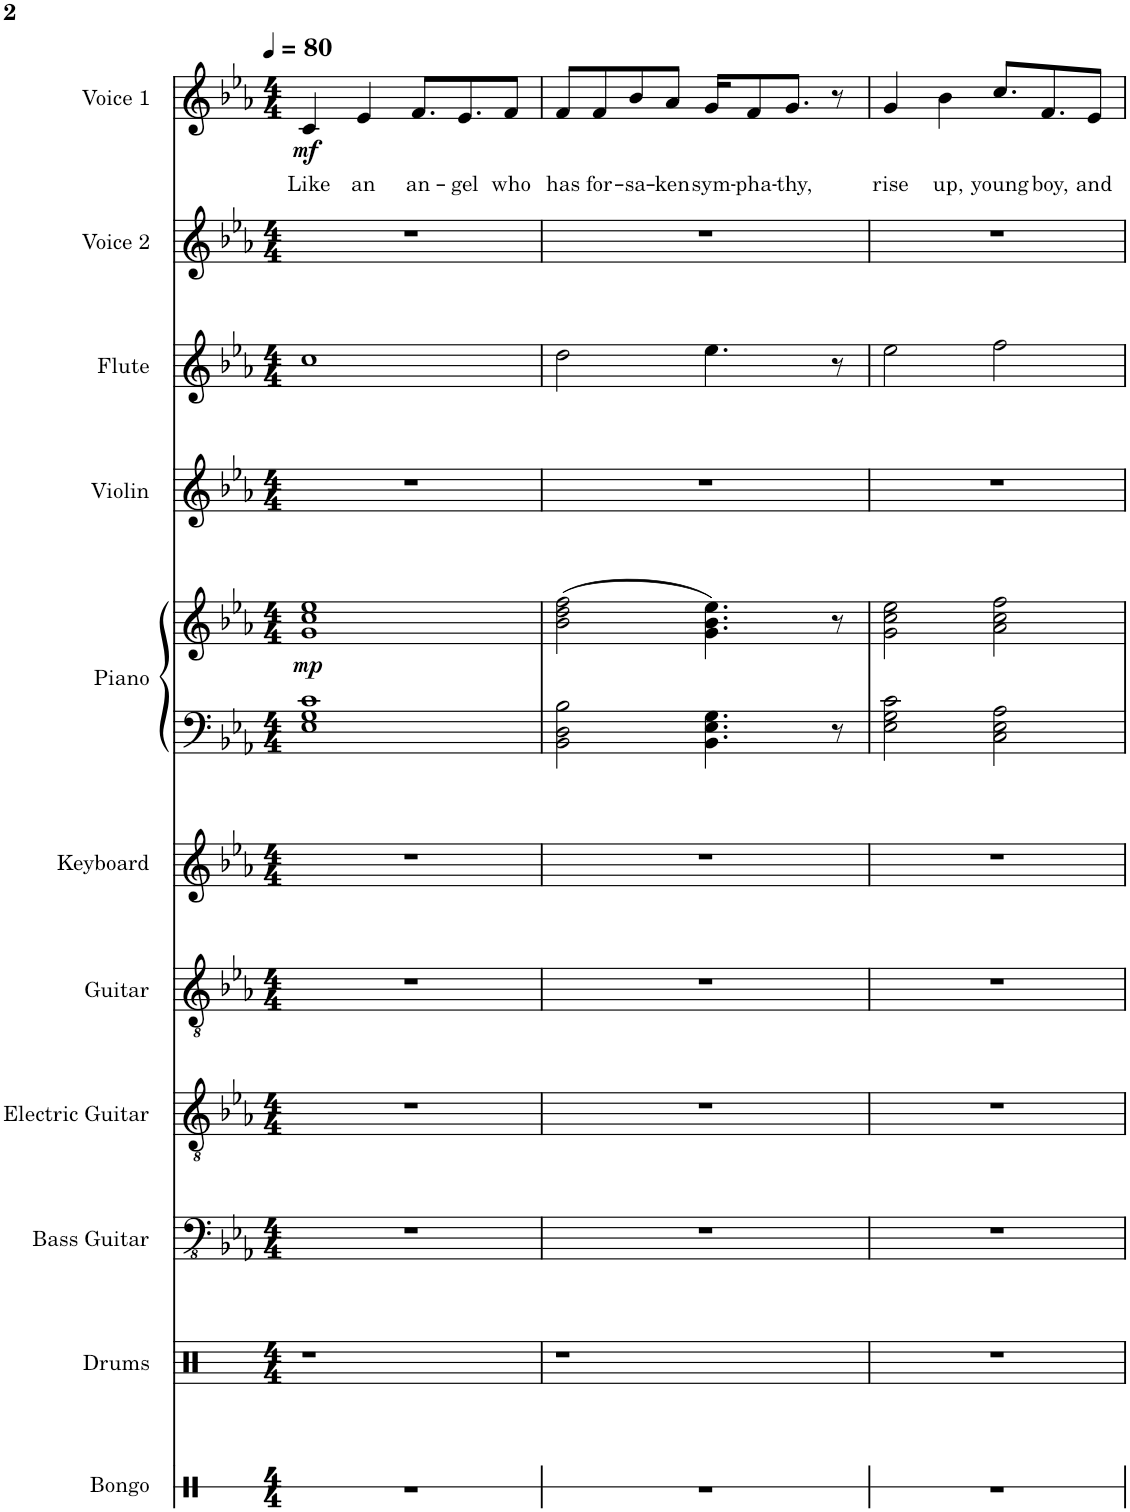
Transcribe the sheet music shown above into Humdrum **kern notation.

**kern	**kern	**kern	**kern	**kern	**kern	**kern	**kern	**dynam	**kern	**kern	**kern	**kern	**text	**dynam
*part11	*part10	*part9	*part8	*part7	*part6	*part5	*part5	*part5	*part4	*part3	*part2	*part1	*part1	*part1
*staff12	*staff11	*staff10	*staff9	*staff8	*staff7	*staff6	*staff5	*staff5/6	*staff4	*staff3	*staff2	*staff1	*staff1	*staff1
*I"Bongo	*I"Drums	*I"Bass Guitar	*I"Electric Guitar	*I"Guitar	*I"Keyboard	*I"Piano	*	*	*I"Violin	*I"Flute	*I"Voice 2	*I"Voice 1	*	*
*I'Bo.	*I'Dr.	*I'Bass	*I'E-Guit.	*I'Guit.	*I'Key.	*I'Pia.	*	*	*I'Vl.	*I'Fl.	*I'Voi 2.	*I'Voi 1.	*	*
*stria1	*	*	*	*	*	*	*	*	*	*	*	*	*	*
*clefX	*clefX	*clefFv4	*clefGv2	*clefGv2	*clefG2	*clefF4	*clefG2	*	*clefG2	*clefG2	*clefG2	*clefG2	*	*
*	*	*	*	*	*	*	*	*	*	*	*Trd12c21	*	*	*
*k[]	*k[]	*k[b-e-a-]	*k[b-e-a-]	*k[b-e-a-]	*k[b-e-a-]	*k[b-e-a-]	*k[b-e-a-]	*	*k[b-e-a-]	*k[b-e-a-]	*k[b-e-a-]	*k[b-e-a-]	*	*
*M4/4	*M4/4	*M4/4	*M4/4	*M4/4	*M4/4	*M4/4	*M4/4	*	*M4/4	*M4/4	*M4/4	*M4/4	*	*
*MM80	*MM80	*MM80	*MM80	*MM80	*MM80	*MM80	*MM80	*	*MM80	*MM80	*MM80	*MM80	*	*
=1	=1	=1	=1	=1	=1	=1	=1	=1	=1	=1	=1	=1	=1	=1
!	!	!	!	!	!	!	!	!LO:DY:b	!	!	!	!	!LO:LY:b	!LO:DY:b
1r	1r	1r	1r	1r	1r	1E- 1G 1c	1g 1cc 1ee-	mp	1r	1cc	1r	4c/	Like	mf
!	!	!	!	!	!	!	!	!	!	!	!	!	!LO:LY:b	!
.	.	.	.	.	.	.	.	.	.	.	.	4e-/	an	.
!	!	!	!	!	!	!	!	!	!	!	!	!	!LO:LY:b	!
.	.	.	.	.	.	.	.	.	.	.	.	8.f/L	an-	.
!	!	!	!	!	!	!	!	!	!	!	!	!	!LO:LY:b	!
.	.	.	.	.	.	.	.	.	.	.	.	8.e-/	-gel	.
!	!	!	!	!	!	!	!	!	!	!	!	!	!LO:LY:b	!
.	.	.	.	.	.	.	.	.	.	.	.	8f/J	who	.
=2	=2	=2	=2	=2	=2	=2	=2	=2	=2	=2	=2	=2	=2	=2
!	!	!	!	!	!	!	!	!	!	!	!	!	!LO:LY:b	!
1r	1r	1r	1r	1r	1r	2BB-\ 2D\ 2B-\	(2b-\ 2dd\ 2ff\	.	1r	2dd\	1r	8f/L	has	.
!	!	!	!	!	!	!	!	!	!	!	!	!	!LO:LY:b	!
.	.	.	.	.	.	.	.	.	.	.	.	8f/	for-	.
!	!	!	!	!	!	!	!	!	!	!	!	!	!LO:LY:b	!
.	.	.	.	.	.	.	.	.	.	.	.	8b-/	-sa-	.
!	!	!	!	!	!	!	!	!	!	!	!	!	!LO:LY:b	!
.	.	.	.	.	.	.	.	.	.	.	.	8a-/J	-ken	.
!	!	!	!	!	!	!	!	!	!	!	!	!	!LO:LY:b	!
.	.	.	.	.	.	4.BB-\ 4.E-\ 4.G\	4.g\ 4.b-\ 4.ee-\)	.	.	4.ee-\	.	16g/KL	sym-	.
!	!	!	!	!	!	!	!	!	!	!	!	!	!LO:LY:b	!
.	.	.	.	.	.	.	.	.	.	.	.	8f/	-pha-	.
!	!	!	!	!	!	!	!	!	!	!	!	!	!LO:LY:b	!
.	.	.	.	.	.	.	.	.	.	.	.	8.g/J	-thy,	.
.	.	.	.	.	.	8r	8r	.	.	8r	.	8r	.	.
=3	=3	=3	=3	=3	=3	=3	=3	=3	=3	=3	=3	=3	=3	=3
!	!	!	!	!	!	!	!	!	!	!	!	!	!LO:LY:b	!
1r	1r	1r	1r	1r	1r	2E-\ 2G\ 2c\	2g\ 2cc\ 2ee-\	.	1r	2ee-\	1r	4g/	rise	.
!	!	!	!	!	!	!	!	!	!	!	!	!	!LO:LY:b	!
.	.	.	.	.	.	.	.	.	.	.	.	4b-\	up,	.
!	!	!	!	!	!	!	!	!	!	!	!	!	!LO:LY:b	!
.	.	.	.	.	.	2C\ 2E-\ 2A-\	2a-\ 2cc\ 2ff\	.	.	2ff\	.	8.cc/L	young	.
!	!	!	!	!	!	!	!	!	!	!	!	!	!LO:LY:b	!
.	.	.	.	.	.	.	.	.	.	.	.	8.f/	boy,	.
!	!	!	!	!	!	!	!	!	!	!	!	!	!LO:LY:b	!
.	.	.	.	.	.	.	.	.	.	.	.	8e-/J	and	.
=	=	=	=	=	=	=	=	=	=	=	=	=	=	=
*-	*-	*-	*-	*-	*-	*-	*-	*-	*-	*-	*-	*-	*-	*-
